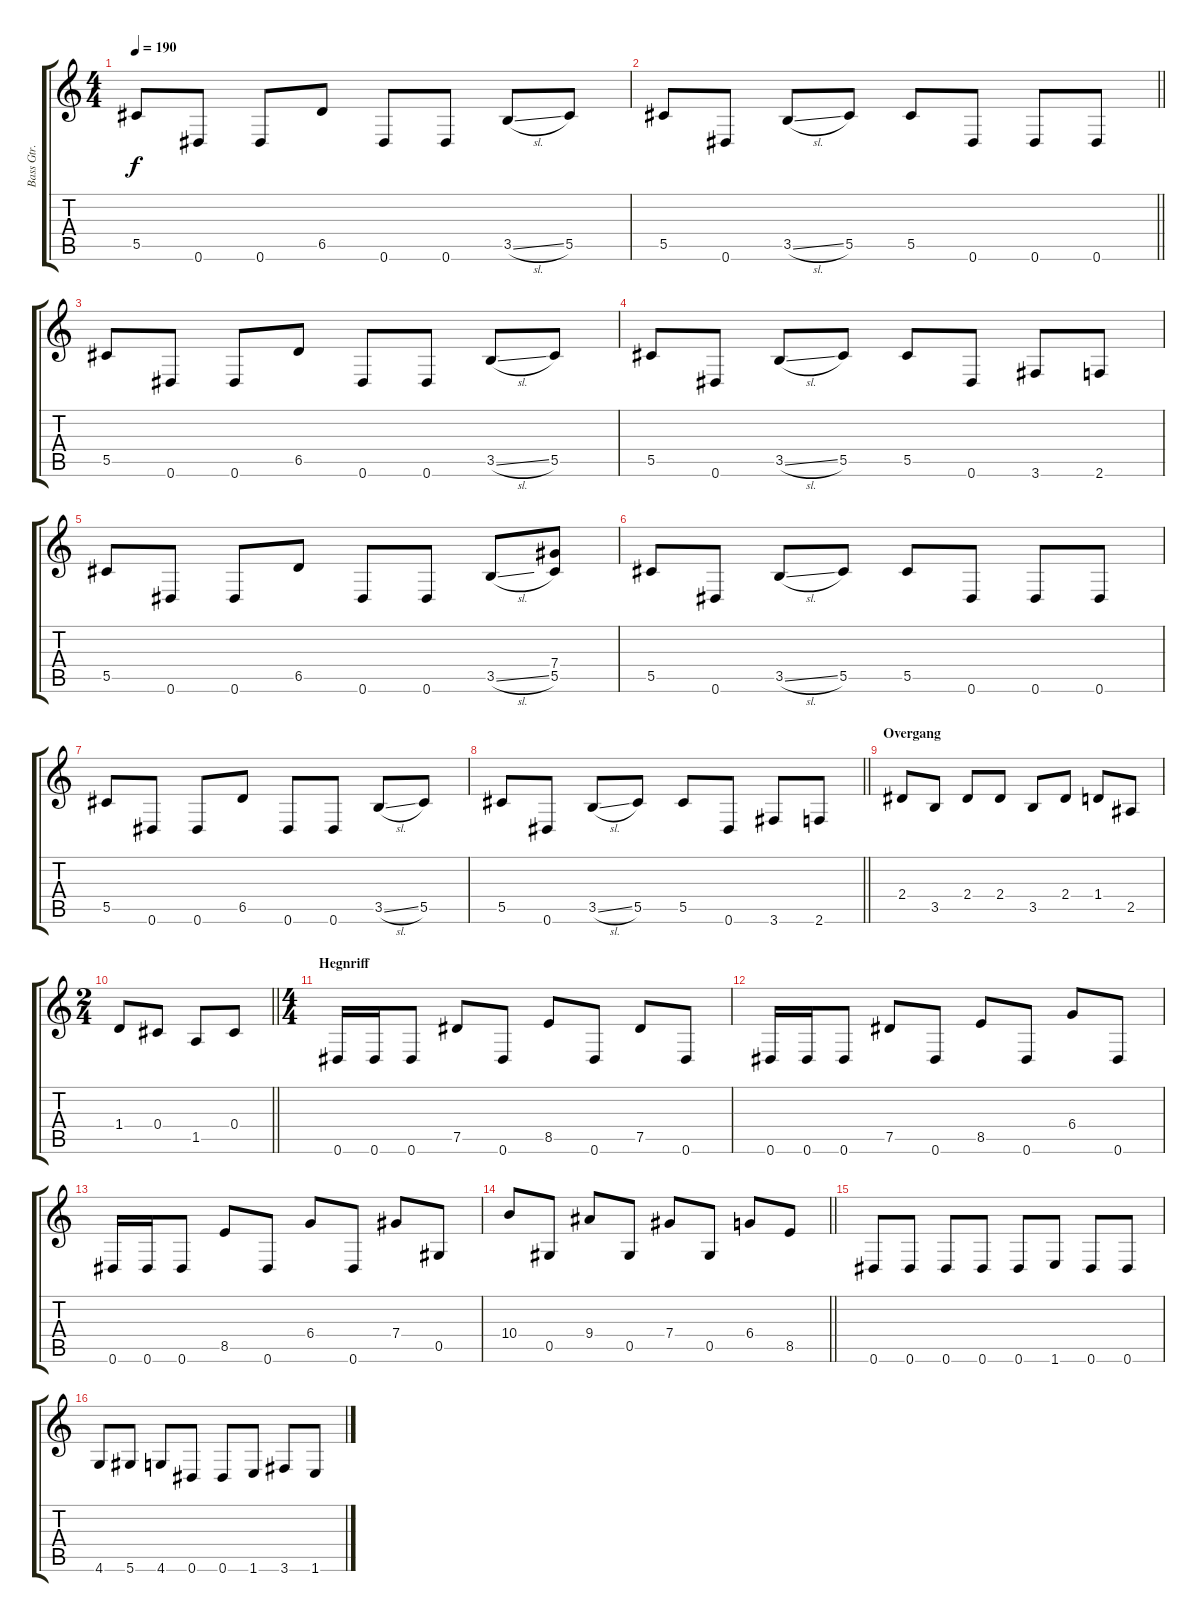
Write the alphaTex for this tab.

\track ("Bass Gtr." "Bass Gtr.") {instrument electricbassfinger}
\staff {score tabs}
\tuning (Eb4 Bb3 Gb3 Db3 Ab2 Eb2) {hide}
\ts (4 4)
\tempo 190
\clef g2
\ks c
5.5.8{dy f} 0.6.8 0.6.8 6.5.8 0.6.8 0.6.8 3.5{sl}.8 5.5.8 |
\barLineRight lightlight
5.5.8 0.6.8 3.5{sl}.8 5.5.8 5.5.8 0.6.8 0.6.8 0.6.8 |
5.5.8 0.6.8 0.6.8 6.5.8 0.6.8 0.6.8 3.5{sl}.8 5.5.8 |
5.5.8 0.6.8 3.5{sl}.8 5.5.8 5.5.8 0.6.8 3.6.8 2.6.8 |
5.5.8 0.6.8 0.6.8 6.5.8 0.6.8 0.6.8 3.5{sl}.8 (7.4 5.5).8 |
5.5.8 0.6.8 3.5{sl}.8 5.5.8 5.5.8 0.6.8 0.6.8 0.6.8 |
5.5.8 0.6.8 0.6.8 6.5.8 0.6.8 0.6.8 3.5{sl}.8 5.5.8 |
\barLineRight lightlight
5.5.8 0.6.8 3.5{sl}.8 5.5.8 5.5.8 0.6.8 3.6.8 2.6.8 |
\section ("" "Overgang")
2.4.8 3.5.8 2.4.8 2.4.8 3.5.8 2.4.8 1.4.8 2.5.8 |
\ts (2 4)
\barLineRight lightlight
1.4.8 0.4.8 1.5.8 0.4.8 |
\ts (4 4)
\section ("" "Hegnriff")
0.6.16 0.6.16 0.6.8 7.5.8 0.6.8 8.5.8 0.6.8 7.5.8 0.6.8 |
0.6.16 0.6.16 0.6.8 7.5.8 0.6.8 8.5.8 0.6.8 6.4.8 0.6.8 |
0.6.16 0.6.16 0.6.8 8.5.8 0.6.8 6.4.8 0.6.8 7.4.8 0.5.8 |
\barLineRight lightlight
10.4.8 0.5.8 9.4.8 0.5.8 7.4.8 0.5.8 6.4.8 8.5.8 |
0.6.8 0.6.8 0.6.8 0.6.8 0.6.8 1.6.8 0.6.8 0.6.8 |
4.6.8 5.6.8 4.6.8 0.6.8 0.6.8 1.6.8 3.6.8 1.6.8
